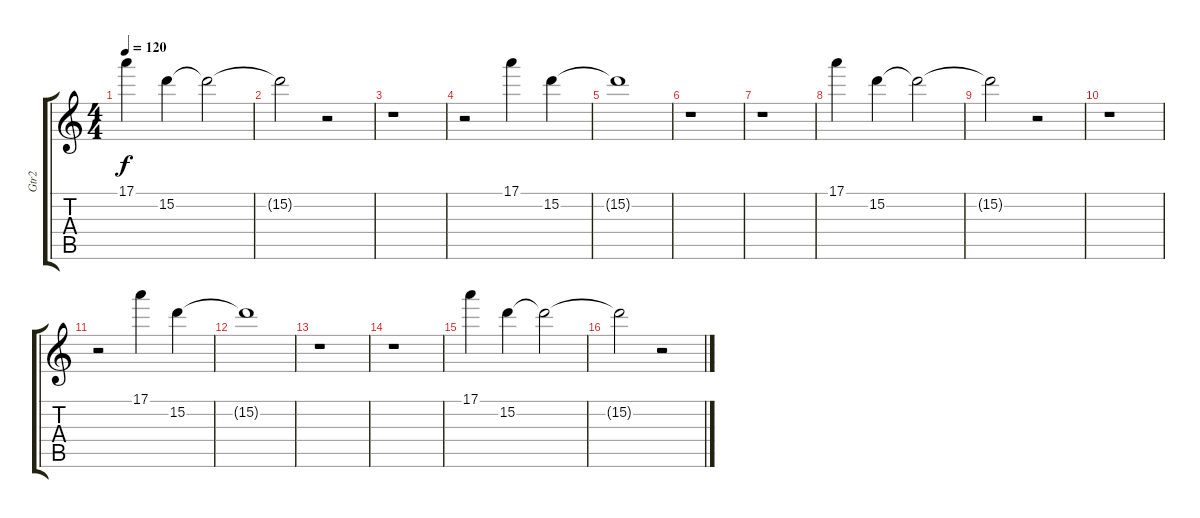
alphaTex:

\track ("Gtr2" "Gtr2") {instrument synthbass2}
\staff {score tabs}
\tuning (E4 B3 G3 D3 A2 E2) {hide}
\ts (4 4)
\tempo 120
\clef g2
\ks c
17.1.4{dy f} 15.2.4 15.2{t}.2 |
15.2{t}.2 r.2 |
r.1 |
r.2 17.1.4 15.2.4 |
15.2{t}.1 |
r.1 |
r.1 |
17.1.4 15.2.4 15.2{t}.2 |
15.2{t}.2 r.2 |
r.1 |
r.2 17.1.4 15.2.4 |
15.2{t}.1 |
r.1 |
r.1 |
17.1.4 15.2.4 15.2{t}.2 |
15.2{t}.2 r.2
